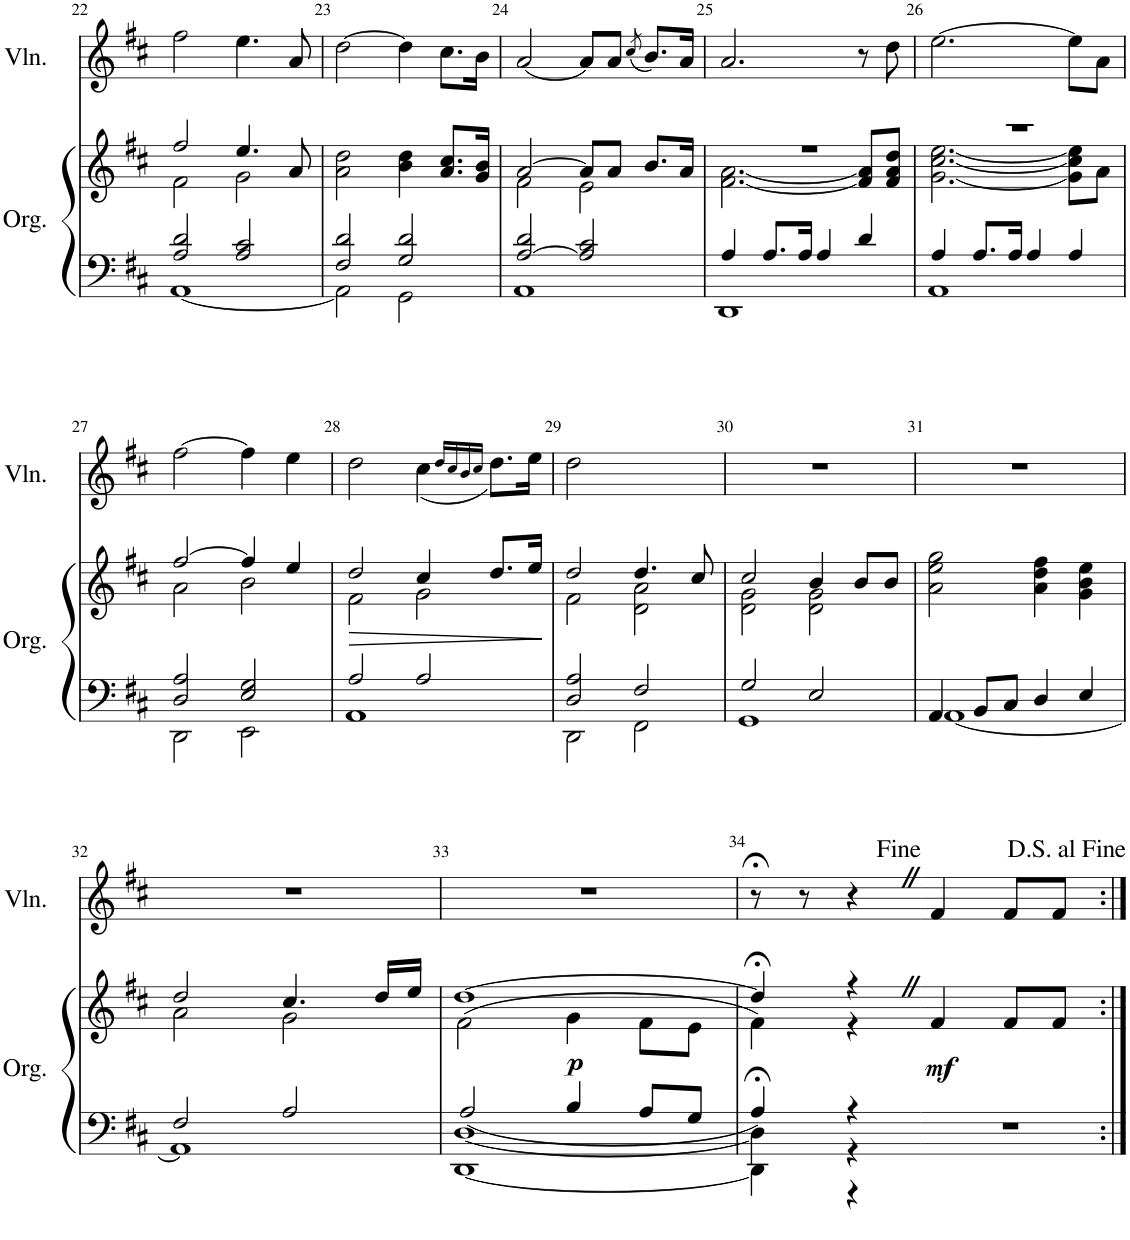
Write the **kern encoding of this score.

**kern	**kern	**dynam	**kern
*part2	*part2	*part2	*part1
*staff3	*staff2	*staff2/3	*staff1
*I"Orgue	*	*	*I"Violon
*I'Org.	*	*	*I'Vln.
!!LO:PB:g=z
*clefF4	*clefG2	*	*clefG2
*k[f#c#]	*k[f#c#]	*	*k[f#c#]
*M4/4	*M4/4	*	*M4/4
*met(c)	*met(c)	*	*met(c)
=22	=22	=22	=22
*^	*^	*	*
2A/ 2d/	[1AA	2ff#/	2f#\	.	2ff#\
2A/ 2c#/	.	4.ee/	2g\	.	4.ee\
.	.	8a/	.	.	8a/
*	*	*v	*v	*	*
=23	=23	=23	=23	=23
2F#/ 2d/	2AA\]	2a\ 2dd\	.	[2dd\
2G/ 2d/	2GG\	4b\ 4dd\	.	4dd\]
.	.	8.a/ 8.cc#/L	.	8.cc#\L
.	.	16g/ 16b/Jk	.	16b\Jk
=24	=24	=24	=24	=24
*	*	*^	*	*
[2A/ 2d/	1AA	[2a/	2f#\	.	[2a/
2A/] 2c#/	.	8a/L]	2e\	.	8a/L]
.	.	8a/J	.	.	8a/J
.	.	.	.	.	(8qcc#/
.	.	8.b/L	.	.	8.b/L)
.	.	16a/Jk	.	.	16a/Jk
=25	=25	=25	=25	=25	=25
4A/	1DD	1r	[2.f#\ [2.a\	.	2.a/
8.A/L	.	.	.	.	.
16A/Jk	.	.	.	.	.
4A/	.	.	.	.	.
4d/	.	.	8f#/] 8a/]L	.	8r
.	.	.	8f#/ 8a/ 8dd/J	.	8dd\
=26	=26	=26	=26	=26	=26
4A/	1AA	1r	[2.g\ [2.cc#\ [2.ee\	.	[2.ee\
8.A/L	.	.	.	.	.
16A/Jk	.	.	.	.	.
4A/	.	.	.	.	.
4A/	.	.	8g\] 8cc#\] 8ee\]L	.	8ee\L]
.	.	.	8a\J	.	8a\J
!!LO:LB:g=z
=27	=27	=27	=27	=27	=27
2D/ 2A/	2DD\	[2ff#/	2a\	.	[2ff#\
2E/ 2G/	2EE\	4ff#/]	2b\	.	4ff#\]
.	.	4ee/	.	.	4ee\
=28	=28	=28	=28	=28	=28
!	!	!	!	!LO:HP:b	!
2A/	1AA	2dd/	2f#\	>	2dd\
2A/	.	4cc#/	2g\	.	(<4cc#\
.	.	.	.	.	16qdd/LL
.	.	.	.	.	16qcc#/
.	.	.	.	.	16qb/
.	.	.	.	.	16qcc#/JJ
.	.	8.dd/L	.	.	8.dd\L)
.	.	16ee/Jk	.	.	16ee\Jk
*v	*v	*	*	*	*
*	*v	*v	*	*
.	.	]	.
=29	=29	=29	=29
*^	*^	*	*
2D/ 2A/	2DD\	2dd/	2f#\	.	2dd\
2F#/	2FF#\	4.dd/	2d\ 2a\	.	2ryy
.	.	8cc#/	.	.	.
=30	=30	=30	=30	=30	=30
2G/	1GG	2cc#/	2d\ 2g\	.	1r
2E/	.	4b/	2d\ 2g\	.	.
.	.	8b/L	.	.	.
.	.	8b/J	.	.	.
*	*	*v	*v	*	*
=31	=31	=31	=31	=31
4AA/	[1AA	2a\ 2ee\ 2gg\	.	1r
8BB/L	.	.	.	.
8C#/J	.	.	.	.
4D/	.	4a\ 4dd\ 4ff#\	.	.
4E/	.	4g\ 4b\ 4ee\	.	.
!!LO:LB:g=z
=32	=32	=32	=32	=32
*	*	*^	*	*
2F#/	1AA]	2dd/	2a\	.	1r
2A/	.	4.cc#/	2g\	.	.
.	.	16dd/LL	.	.	.
.	.	16ee/JJ	.	.	.
=33	=33	=33	=33	=33	=33
*	*^	*	*	*	*
2A/	[1DD	[<1D	[1dd	(>2f#\	.	1r
!	!	!	!	!	!LO:DY:b	!
4B/	.	.	.	4g\	p	.
8A/L	.	.	.	8f#\L	.	.
8G/J	.	.	.	8e\J	.	.
=34	=34	=34	=34	=34	=34	=34
4A;</	4DD\]	4D\]	4dd;</]	4f#\)	.	8r;<
.	.	.	.	.	.	8r
4r	4r	4r	4r	4r	.	4r
=35-	=35-	=35-	=35-	=35-	=35-	=35-
!	!	!	!	!	!LO:DY:b	!
*v	*v	*v	*	*	*	*
*	*v	*v	*	*
1r	4f#/	mf	4f#/
.	8f#/L	.	8f#/L
.	8f#/J	.	8f#/J
.	2ryy	.	2ryy
=:|!	=:|!	=:|!	=:|!
*-	*-	*-	*-
